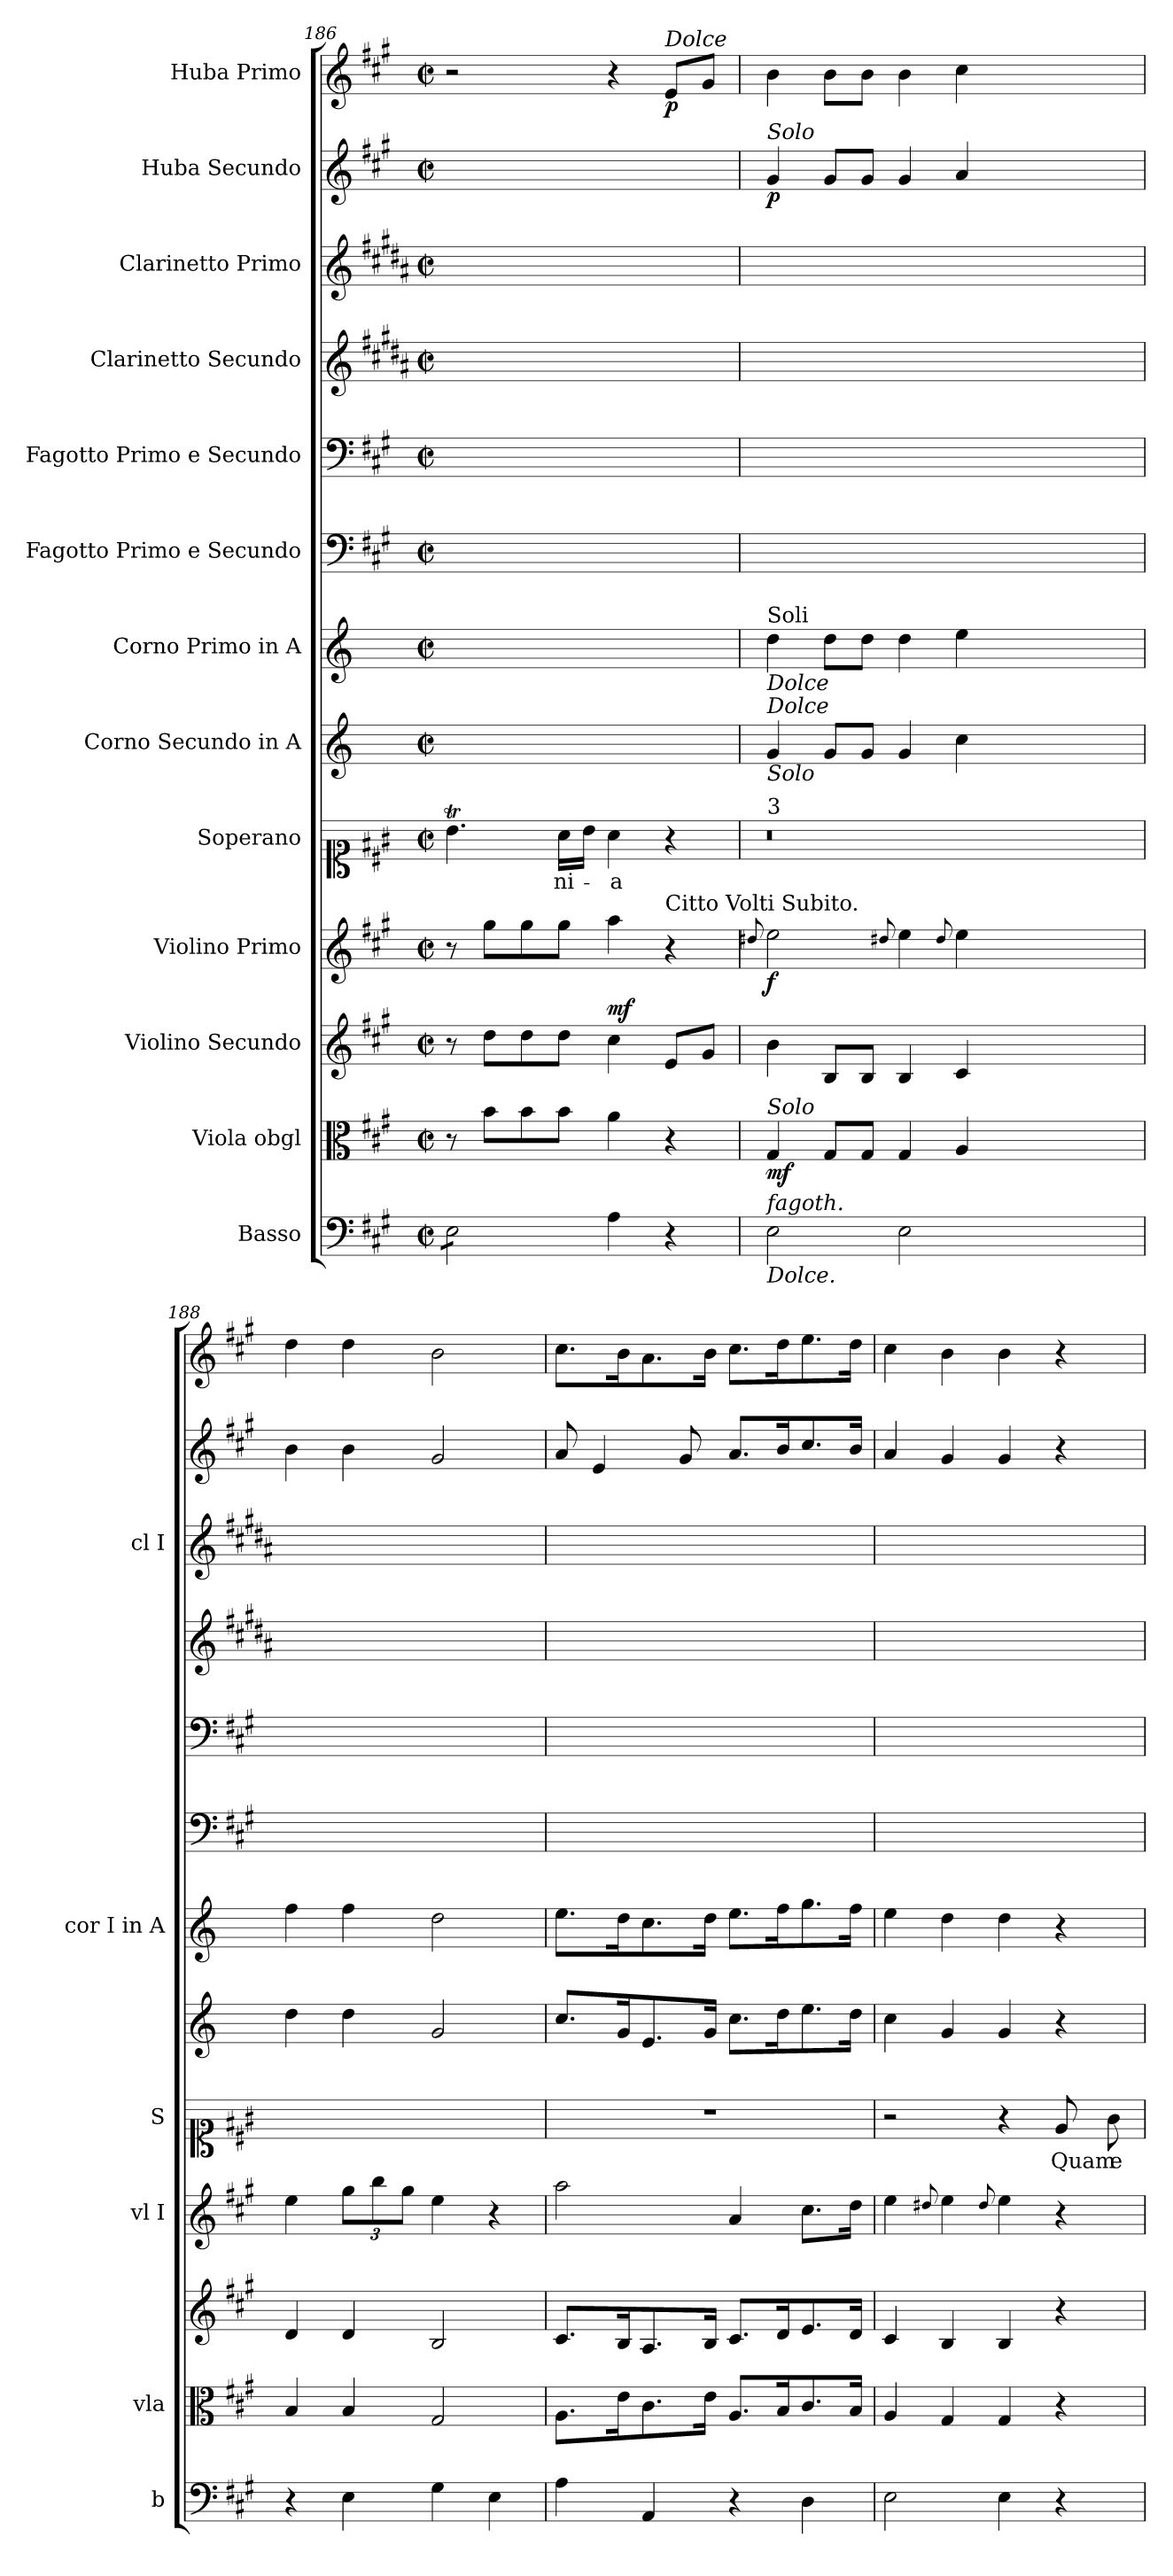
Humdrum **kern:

**kern	**kern	**dynam	**kern	**dynam	**kern	**dynam	**kern	**text	**kern	**kern	**kern	**kern	**kern	**kern	**kern	**dynam	**kern	**dynam
*part13	*part12	*part12	*part11	*part11	*part10	*part10	*part9	*part9	*part8	*part7	*part6	*part5	*part4	*part3	*part2	*part2	*part1	*part1
*staff13	*staff12	*staff12	*staff11	*staff11	*staff10	*staff10	*staff9	*staff9	*staff8	*staff7	*staff6	*staff5	*staff4	*staff3	*staff2	*staff2	*staff1	*staff1
*I"Basso	*I"Viola obgl	*	*I"Violino Secundo	*	*I"Violino Primo	*	*I"Soperano	*	*I"Corno Secundo in A	*I"Corno Primo in A	*I"Fagotto Primo e Secundo	*I"Fagotto Primo e Secundo	*I"Clarinetto Secundo	*I"Clarinetto Primo	*I"Huba Secundo	*	*I"Huba Primo	*
*I'b	*I'vla	*	*	*	*I'vl I	*	*I'S	*	*	*I'cor I in A	*	*	*	*I'cl I	*	*	*	*
*clefF4	*clefC3	*	*clefG2	*	*clefG2	*	*clefC1	*	*clefG2	*clefG2	*clefF4	*clefF4	*clefG2	*clefG2	*clefG2	*	*clefG2	*
*	*	*	*	*	*	*	*	*	*ITrd2c3	*ITrd2c3	*	*	*ITrd1c2	*ITrd1c2	*	*	*	*
*k[f#c#g#]	*k[f#c#g#]	*	*k[f#c#g#]	*	*k[f#c#g#]	*	*k[f#c#g#]	*	*k[f#c#g#]	*k[f#c#g#]	*k[f#c#g#]	*k[f#c#g#]	*k[f#c#g#]	*k[f#c#g#]	*k[f#c#g#]	*	*k[f#c#g#]	*
*A:	*A:	*	*A:	*	*A:	*	*A:	*	*A:	*A:	*A:	*A:	*A:	*A:	*A:	*	*A:	*
*M2/2	*M2/2	*	*M2/2	*	*M2/2	*	*M2/2	*	*M2/2	*M2/2	*M2/2	*M2/2	*M2/2	*M2/2	*M2/2	*	*M2/2	*
*met(c|)	*met(c|)	*	*met(c|)	*	*met(c|)	*	*met(c|)	*	*met(c|)	*met(c|)	*met(c|)	*met(c|)	*met(c|)	*met(c|)	*met(c|)	*	*met(c|)	*
=186	=186	=186	=186	=186	=186	=186	=186	=186	=186	=186	=186	=186	=186	=186	=186	=186	=186	=186
*tremolo	*	*	*	*	*	*	*	*	*	*	*	*	*	*	*	*	*	*
8E\L	8r	.	8r	.	8r	.	4.bT\	.	1ryy	1ryy	8E\Lyy	8E\Lyy	1ryy	1ryy	1ryy	.	2r	.
!	!	!	!	!LO:DY:b	!	!	!	!	!	!	!	!	!	!	!	!	!	!
8E\	8b\L	.	8dd\L	pia	8gg#\L	.	.	.	.	.	8E\yy	8E\yy	.	.	.	.	.	.
8E\	8b\	.	8dd\	.	8gg#\	.	.	.	.	.	8E\yy	8E\yy	.	.	.	.	.	.
8E\J	8b\J	.	8dd\J	.	8gg#\J	.	16a\LL	-ni-	.	.	8E\Jyy	8E\Jyy	.	.	.	.	.	.
*Xtremolo	*	*	*	*	*	*	*	*	*	*	*	*	*	*	*	*	*	*
.	.	.	.	.	.	.	16b\JJ	.	.	.	.	.	.	.	.	.	.	.
!	!	!	!	!LO:DY:a	!	!	!	!	!	!	!	!	!	!	!	!	!	!
4A\	4a\	.	4cc#\	mf.	4aa\	.	4a\	a	.	.	4A\yy	4A\yy	.	.	.	.	4r	.
!	!	!	!	!	!	!	!	!	!	!	!	!	!	!	!	!	!LO:TX:a:i:t=Dolce	!
!	!	!	!	!	!LO:TX:a:t=Citto Volti Subito.	!	!	!	!	!	!	!	!	!	!	!	!	!
4r	4r	.	8e/L	.	4r	.	4r	.	.	.	4ryy	4ryy	.	.	.	.	8e/L	p
.	.	.	8g#/J	.	.	.	.	.	.	.	.	.	.	.	.	.	8g#/J	.
=187	=187	=187	=187	=187	=187	=187	=187	=187	=187	=187	=187	=187	=187	=187	=187	=187	=187	=187
.	.	.	.	.	8qqdd#X/	.	.	.	.	.	.	.	.	.	.	.	.	.
!	!	!	!	!	!	!	!	!	!	!	!	!	!	!	!LO:TX:a:i:t=Solo	!	!	!
!	!	!	!	!	!	!	!	!	!	!LO:TX:b:i:t=Dolce	!	!	!	!	!	!	!	!
!	!	!	!	!	!	!	!	!	!	!LO:TX:a:t=Soli	!	!	!	!	!	!	!	!
!	!	!	!	!	!	!	!	!	!LO:TX:b:i:t=Solo	!	!	!	!	!	!	!	!	!
!	!	!	!	!	!	!	!	!	!LO:TX:a:i:t=Dolce	!	!	!	!	!	!	!	!	!
!	!	!	!	!	!	!	!LO:TX:a:t=3	!	!	!	!	!	!	!	!	!	!	!
!	!LO:TX:a:i:t=Solo	!	!	!	!	!	!	!	!	!	!	!	!	!	!	!	!	!
!LO:TX:b:i:t=Dolce.	!	!	!	!	!	!	!	!	!	!	!	!	!	!	!	!	!	!
!LO:TX:a:i:t=fagoth.	!	!	!	!	!	!	!	!	!	!	!	!	!	!	!	!	!	!
!	!	!LO:DY:b	!	!	!	!	!	!	!	!	!	!	!	!	!	!	!	!
2E\	4G#/	mf.	4b\	.	2ee\	f	0r	.	4e/	4b\	2E\yy	2E\yy	1ryy	1ryy	4g#/	p	4b\	.
.	8G#/L	.	8B/L	.	.	.	.	.	8e/L	8b\L	.	.	.	.	8g#/L	.	8b\L	.
.	8G#/J	.	8B/J	.	.	.	.	.	8e/J	8b\J	.	.	.	.	8g#/J	.	8b\J	.
.	.	.	.	.	8qqdd#X/	.	.	.	.	.	.	.	.	.	.	.	.	.
2E\	4G#/	.	4B/	.	4ee\	.	.	.	4e/	4b\	2E\yy	2E\yy	.	.	4g#/	.	4b\	.
.	.	.	.	.	8qqdd#/	.	.	.	.	.	.	.	.	.	.	.	.	.
.	4A/	.	4c#/	.	4ee\	.	.	.	4a\	4cc#\	.	.	.	.	4a/	.	4cc#\	.
1ryy	1ryy	.	1ryy	.	1ryy	.	.	.	1ryy	1ryy	1ryy	1ryy	1ryy	1ryy	1ryy	.	1ryy	.
=188	=188	=188	=188	=188	=188	=188	=188	=188	=188	=188	=188	=188	=188	=188	=188	=188	=188	=188
4r	4B/	.	4d/	.	4ee\	.	1ryy	.	4b\	4dd\	4ryy	4ryy	1ryy	1ryy	4b\	.	4dd\	.
4E\	4B/	.	4d/	.	12gg#\L	.	.	.	4b\	4dd\	4E\yy	4E\yy	.	.	4b\	.	4dd\	.
.	.	.	.	.	12bb\	.	.	.	.	.	.	.	.	.	.	.	.	.
.	.	.	.	.	12gg#\J	.	.	.	.	.	.	.	.	.	.	.	.	.
4G#\	2G#/	.	2B/	.	4ee\	.	.	.	2e/	2b\	4G#\yy	4G#\yy	.	.	2g#/	.	2b\	.
4E\	.	.	.	.	4r	.	.	.	.	.	4E\yy	4E\yy	.	.	.	.	.	.
=189	=189	=189	=189	=189	=189	=189	=189	=189	=189	=189	=189	=189	=189	=189	=189	=189	=189	=189
4A\	8.A\L	.	8.c#/L	.	2aa\	.	1r	.	8.a/L	8.cc#\L	4A\yy	4A\yy	1ryy	1ryy	8a/	.	8.cc#\L	.
.	.	.	.	.	.	.	.	.	.	.	.	.	.	.	4e/	.	.	.
.	16e\K	.	16B/K	.	.	.	.	.	16e/K	16b\K	.	.	.	.	.	.	16b\K	.
4AA/	8.c#\	.	8.A/	.	.	.	.	.	8.c#/	8.a\	4AA/yy	4AA/yy	.	.	.	.	8.a\	.
.	.	.	.	.	.	.	.	.	.	.	.	.	.	.	8g#/	.	.	.
.	16e\Jk	.	16B/Jk	.	.	.	.	.	16e/Jk	16b\Jk	.	.	.	.	.	.	16b\Jk	.
4r	8.A/L	.	8.c#/L	.	4a/	.	.	.	8.a\L	8.cc#\L	4ryy	4ryy	.	.	8.a/L	.	8.cc#\L	.
.	16B/K	.	16d/K	.	.	.	.	.	16b\K	16dd\K	.	.	.	.	16b/K	.	16dd\K	.
4D\	8.c#/	.	8.e/	.	8.cc#\L	.	.	.	8.cc#\	8.ee\	4D\yy	4D\yy	.	.	8.cc#/	.	8.ee\	.
.	16B/Jk	.	16d/Jk	.	16dd\Jk	.	.	.	16b\Jk	16dd\Jk	.	.	.	.	16b/Jk	.	16dd\Jk	.
=190	=190	=190	=190	=190	=190	=190	=190	=190	=190	=190	=190	=190	=190	=190	=190	=190	=190	=190
2E\	4A/	.	4c#/	.	4ee\	.	2r	.	4a\	4cc#\	2E\yy	2E\yy	1ryy	1ryy	4a/	.	4cc#\	.
.	.	.	.	.	8qqdd#X/	.	.	.	.	.	.	.	.	.	.	.	.	.
.	4G#/	.	4B/	.	4ee\	.	.	.	4e/	4b\	.	.	.	.	4g#/	.	4b\	.
.	.	.	.	.	8qqdd#/	.	.	.	.	.	.	.	.	.	.	.	.	.
4E\	4G#/	.	4B/	.	4ee\	.	4r	.	4e/	4b\	4E\yy	4E\yy	.	.	4g#/	.	4b\	.
4r	4r	.	4r	.	4r	.	8e/	-Quam	4r	4r	4ryy	4ryy	.	.	4r	.	4r	.
.	.	.	.	.	.	.	8g#\	e-	.	.	.	.	.	.	.	.	.	.
=	=	=	=	=	=	=	=	=	=	=	=	=	=	=	=	=	=	=
*-	*-	*-	*-	*-	*-	*-	*-	*-	*-	*-	*-	*-	*-	*-	*-	*-	*-	*-
